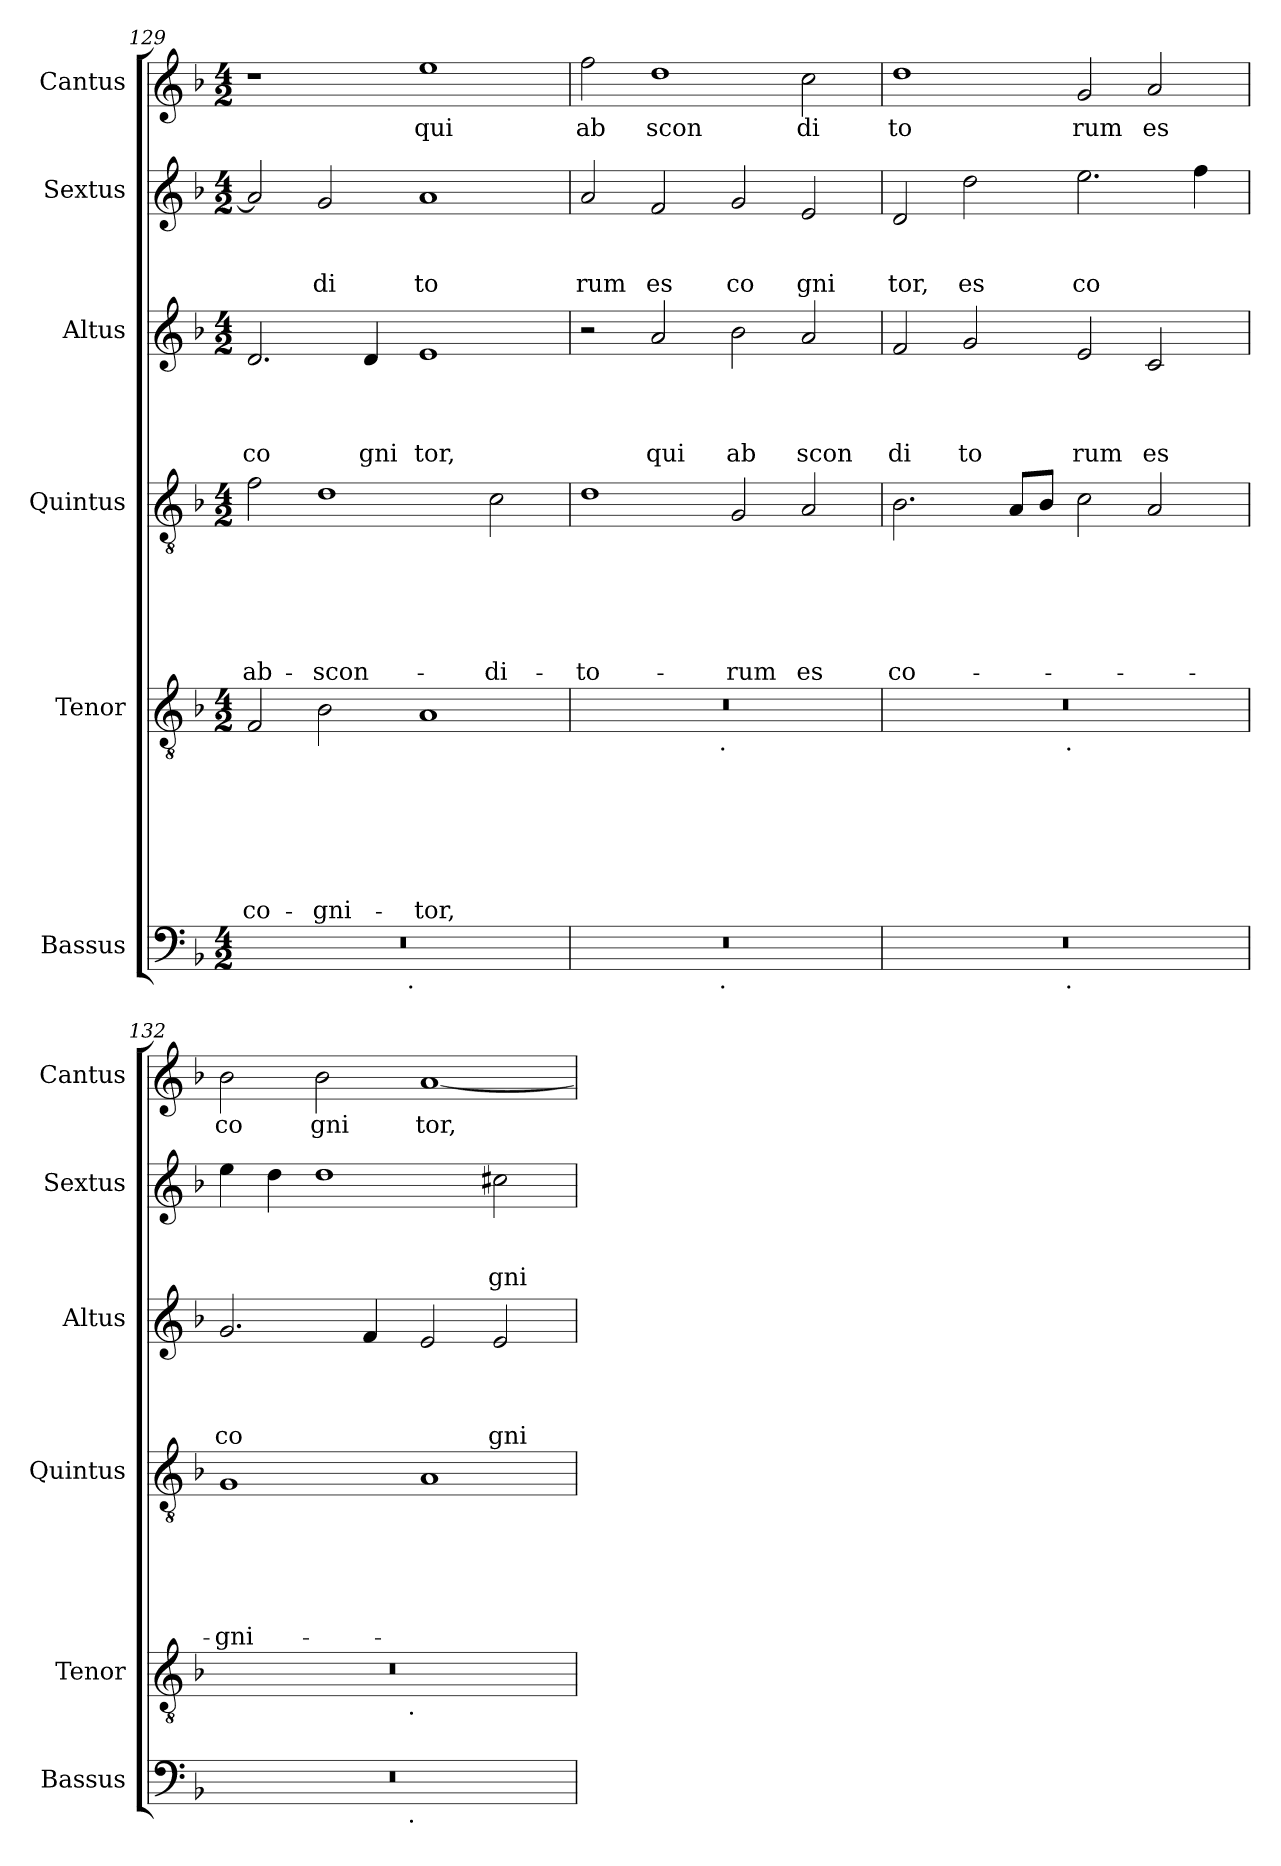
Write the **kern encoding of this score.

**kern	**kern	**text	**text	**text	**text	**text	**text	**text	**kern	**text	**text	**text	**text	**text	**text	**kern	**text	**text	**text	**text	**kern	**text	**text	**text	**kern	**text
*part6	*part5	*part5	*part5	*part5	*part5	*part5	*part5	*part5	*part4	*part4	*part4	*part4	*part4	*part4	*part4	*part3	*part3	*part3	*part3	*part3	*part2	*part2	*part2	*part2	*part1	*part1
*staff6	*staff5	*staff5	*staff5	*staff5	*staff5	*staff5	*staff5	*staff5	*staff4	*staff4	*staff4	*staff4	*staff4	*staff4	*staff4	*staff3	*staff3	*staff3	*staff3	*staff3	*staff2	*staff2	*staff2	*staff2	*staff1	*staff1
*I"Bassus	*I"Tenor	*	*	*	*	*	*	*	*I"Quintus	*	*	*	*	*	*	*I"Altus	*	*	*	*	*I"Sextus	*	*	*	*I"Cantus	*
*I'Bassus	*I'Tenor	*	*	*	*	*	*	*	*I'Quintus	*	*	*	*	*	*	*I'Altus	*	*	*	*	*I'Sextus	*	*	*	*I'Cantus	*
!!LO:LB:g=z
*clefF4	*clefGv2	*	*	*	*	*	*	*	*clefGv2	*	*	*	*	*	*	*clefG2	*	*	*	*	*clefG2	*	*	*	*clefG2	*
*k[b-]	*k[b-]	*	*	*	*	*	*	*	*k[b-]	*	*	*	*	*	*	*k[b-]	*	*	*	*	*k[b-]	*	*	*	*k[b-]	*
*F:	*F:	*	*	*	*	*	*	*	*F:	*	*	*	*	*	*	*F:	*	*	*	*	*F:	*	*	*	*F:	*
*M4/2	*M4/2	*	*	*	*	*	*	*	*M4/2	*	*	*	*	*	*	*M4/2	*	*	*	*	*M4/2	*	*	*	*M4/2	*
=129	=129	=129	=129	=129	=129	=129	=129	=129	=129	=129	=129	=129	=129	=129	=129	=129	=129	=129	=129	=129	=129	=129	=129	=129	=129	=129
!	!	!	!	!	!	!	!	!LO:LY:b	!	!	!	!	!	!	!LO:LY:b	!	!	!	!	!LO:LY:b	!	!	!	!	!	!
*^	*	*	*	*	*	*	*	*	*	*	*	*	*	*	*	*	*	*	*	*	*	*	*	*	*	*
0r	2ryy	2F/	.	.	.	.	.	.	co-	2f\	.	.	.	.	.	ab-	2.d/	.	.	.	co	2a/]	.	.	.	1r	.
!	!	!	!	!	!	!	!	!	!LO:LY:b	!	!	!	!	!	!	!LO:LY:b	!	!	!	!	!	!	!	!	!LO:LY:b	!	!
.	4...ryy	2B-\	.	.	.	.	.	.	-gni-	1d	.	.	.	.	.	-scon-	.	.	.	.	.	2g/	.	.	-di	.	.
!	!	!	!	!	!	!	!	!	!	!	!	!	!	!	!	!	!	!	!	!	!LO:LY:b	!	!	!	!	!	!
.	.	.	.	.	.	.	.	.	.	.	.	.	.	.	.	.	4d/	.	.	.	gni	.	.	.	.	.	.
!	!LO:TX:b:t=.	!	!	!	!	!	!	!	!	!	!	!	!	!	!	!	!	!	!	!	!	!	!	!	!	!	!
.	1ryy	.	.	.	.	.	.	.	.	.	.	.	.	.	.	.	.	.	.	.	.	.	.	.	.	.	.
!	!	!	!	!	!	!	!	!	!LO:LY:b	!	!	!	!	!	!	!	!	!	!	!	!LO:LY:b	!	!	!	!LO:LY:b	!	!LO:LY:b
.	.	1A	.	.	.	.	.	.	-tor,	.	.	.	.	.	.	.	1e	.	.	.	tor,	1a	.	.	to	1ee	qui
!	!	!	!	!	!	!	!	!	!	!	!	!	!	!	!	!LO:LY:b	!	!	!	!	!	!	!	!	!	!	!
.	.	.	.	.	.	.	.	.	.	2c\	.	.	.	.	.	-di-	.	.	.	.	.	.	.	.	.	.	.
.	32ryy	.	.	.	.	.	.	.	.	.	.	.	.	.	.	.	.	.	.	.	.	.	.	.	.	.	.
=130!	=130!	=130!	=130!	=130!	=130!	=130!	=130!	=130!	=130!	=130!	=130!	=130!	=130!	=130!	=130!	=130!	=130!	=130!	=130!	=130!	=130!	=130!	=130!	=130!	=130!	=130!	=130!
!	!	!	!	!	!	!	!	!	!	!	!	!	!	!	!	!LO:LY:b	!	!	!	!	!	!	!	!	!LO:LY:b	!	!LO:LY:b
*	*	*^	*	*	*	*	*	*	*	*	*	*	*	*	*	*	*	*	*	*	*	*	*	*	*	*	*
0r	2ryy	0r	2ryy	.	.	.	.	.	.	.	1d	.	.	.	.	.	-to-	2r	.	.	.	.	2a/	.	.	rum	2ff\	ab
!	!	!	!	!	!	!	!	!	!	!	!	!	!	!	!	!	!	!	!	!	!	!LO:LY:b	!	!	!	!LO:LY:b	!	!LO:LY:b
.	4...ryy	.	4...ryy	.	.	.	.	.	.	.	.	.	.	.	.	.	.	2a/	.	.	.	qui	2f/	.	.	es	1dd	scon
!	!	!	!LO:TX:b:t=.	!	!	!	!	!	!	!	!	!	!	!	!	!	!	!	!	!	!	!	!	!	!	!	!	!
!	!LO:TX:b:t=.	!	!	!	!	!	!	!	!	!	!	!	!	!	!	!	!	!	!	!	!	!	!	!	!	!	!	!
.	1ryy	.	1ryy	.	.	.	.	.	.	.	.	.	.	.	.	.	.	.	.	.	.	.	.	.	.	.	.	.
!	!	!	!	!	!	!	!	!	!	!	!	!	!	!	!	!	!LO:LY:b	!	!	!	!	!LO:LY:b	!	!	!	!LO:LY:b	!	!
.	.	.	.	.	.	.	.	.	.	.	2G/	.	.	.	.	.	-rum	2b-\	.	.	.	ab	2g/	.	.	co	.	.
!	!	!	!	!	!	!	!	!	!	!	!	!	!	!	!	!	!LO:LY:b	!	!	!	!	!LO:LY:b	!	!	!	!LO:LY:b	!	!LO:LY:b
.	.	.	.	.	.	.	.	.	.	.	2A/	.	.	.	.	.	es	2a/	.	.	.	scon	2e/	.	.	gni	2cc\	di
.	32ryy	.	32ryy	.	.	.	.	.	.	.	.	.	.	.	.	.	.	.	.	.	.	.	.	.	.	.	.	.
=131!	=131!	=131!	=131!	=131!	=131!	=131!	=131!	=131!	=131!	=131!	=131!	=131!	=131!	=131!	=131!	=131!	=131!	=131!	=131!	=131!	=131!	=131!	=131!	=131!	=131!	=131!	=131!	=131!
!	!	!	!	!	!	!	!	!	!	!	!	!	!	!	!	!	!LO:LY:b	!	!	!	!	!LO:LY:b	!	!	!	!LO:LY:b	!	!LO:LY:b
0r	2ryy	0r	2ryy	.	.	.	.	.	.	.	2.B-\	.	.	.	.	.	co-	2f/	.	.	.	di	2d/	.	.	tor,	1dd	to
!	!	!	!	!	!	!	!	!	!	!	!	!	!	!	!	!	!	!	!	!	!	!LO:LY:b	!	!	!	!LO:LY:b	!	!
.	4...ryy	.	4...ryy	.	.	.	.	.	.	.	.	.	.	.	.	.	.	2g/	.	.	.	to	2dd\	.	.	es	.	.
.	.	.	.	.	.	.	.	.	.	.	8A/L	.	.	.	.	.	.	.	.	.	.	.	.	.	.	.	.	.
.	.	.	.	.	.	.	.	.	.	.	8B-/J	.	.	.	.	.	.	.	.	.	.	.	.	.	.	.	.	.
!	!	!	!LO:TX:b:t=.	!	!	!	!	!	!	!	!	!	!	!	!	!	!	!	!	!	!	!	!	!	!	!	!	!
!	!LO:TX:b:t=.	!	!	!	!	!	!	!	!	!	!	!	!	!	!	!	!	!	!	!	!	!	!	!	!	!	!	!
.	1ryy	.	1ryy	.	.	.	.	.	.	.	.	.	.	.	.	.	.	.	.	.	.	.	.	.	.	.	.	.
!	!	!	!	!	!	!	!	!	!	!	!	!	!	!	!	!	!	!	!	!	!	!LO:LY:b	!	!	!	!LO:LY:b	!	!LO:LY:b
.	.	.	.	.	.	.	.	.	.	.	2c\	.	.	.	.	.	.	2e/	.	.	.	rum	2.ee\	.	.	co	2g/	rum
!	!	!	!	!	!	!	!	!	!	!	!	!	!	!	!	!	!	!	!	!	!	!LO:LY:b	!	!	!	!	!	!LO:LY:b
.	.	.	.	.	.	.	.	.	.	.	2A/	.	.	.	.	.	.	2c/	.	.	.	es	.	.	.	.	2a/	es
.	.	.	.	.	.	.	.	.	.	.	.	.	.	.	.	.	.	.	.	.	.	.	4ff\	.	.	.	.	.
.	32ryy	.	32ryy	.	.	.	.	.	.	.	.	.	.	.	.	.	.	.	.	.	.	.	.	.	.	.	.	.
=132!	=132!	=132!	=132!	=132!	=132!	=132!	=132!	=132!	=132!	=132!	=132!	=132!	=132!	=132!	=132!	=132!	=132!	=132!	=132!	=132!	=132!	=132!	=132!	=132!	=132!	=132!	=132!	=132!
!	!	!	!	!	!	!	!	!	!	!	!	!	!	!	!	!	!LO:LY:b	!	!	!	!	!LO:LY:b	!	!	!	!	!	!LO:LY:b
0r	2ryy	0r	2ryy	.	.	.	.	.	.	.	1G	.	.	.	.	.	-gni-	2.g/	.	.	.	co	4ee\	.	.	.	2b-\	co
.	.	.	.	.	.	.	.	.	.	.	.	.	.	.	.	.	.	.	.	.	.	.	4dd\	.	.	.	.	.
!	!	!	!	!	!	!	!	!	!	!	!	!	!	!	!	!	!	!	!	!	!	!	!	!	!	!	!	!LO:LY:b
.	4...ryy	.	4...ryy	.	.	.	.	.	.	.	.	.	.	.	.	.	.	.	.	.	.	.	1dd	.	.	.	2b-\	gni
.	.	.	.	.	.	.	.	.	.	.	.	.	.	.	.	.	.	4f/	.	.	.	.	.	.	.	.	.	.
!	!	!	!LO:TX:b:t=.	!	!	!	!	!	!	!	!	!	!	!	!	!	!	!	!	!	!	!	!	!	!	!	!	!
!	!LO:TX:b:t=.	!	!	!	!	!	!	!	!	!	!	!	!	!	!	!	!	!	!	!	!	!	!	!	!	!	!	!
.	1ryy	.	1ryy	.	.	.	.	.	.	.	.	.	.	.	.	.	.	.	.	.	.	.	.	.	.	.	.	.
!	!	!	!	!	!	!	!	!	!	!	!	!	!	!	!	!	!	!	!	!	!	!	!	!	!	!	!	!LO:LY:b
.	.	.	.	.	.	.	.	.	.	.	1A	.	.	.	.	.	.	2e/	.	.	.	.	.	.	.	.	[<1a	tor,
!	!	!	!	!	!	!	!	!	!	!	!	!	!	!	!	!	!	!	!	!	!	!LO:LY:b	!	!	!	!LO:LY:b	!	!
.	.	.	.	.	.	.	.	.	.	.	.	.	.	.	.	.	.	2e/	.	.	.	gni	2cc#\	.	.	gni	.	.
.	32ryy	.	32ryy	.	.	.	.	.	.	.	.	.	.	.	.	.	.	.	.	.	.	.	.	.	.	.	.	.
*v	*v	*	*	*	*	*	*	*	*	*	*	*	*	*	*	*	*	*	*	*	*	*	*	*	*	*	*	*
*	*v	*v	*	*	*	*	*	*	*	*	*	*	*	*	*	*	*	*	*	*	*	*	*	*	*	*	*
=!	=!	=!	=!	=!	=!	=!	=!	=!	=!	=!	=!	=!	=!	=!	=!	=!	=!	=!	=!	=!	=!	=!	=!	=!	=!	=!
*-	*-	*-	*-	*-	*-	*-	*-	*-	*-	*-	*-	*-	*-	*-	*-	*-	*-	*-	*-	*-	*-	*-	*-	*-	*-	*-
